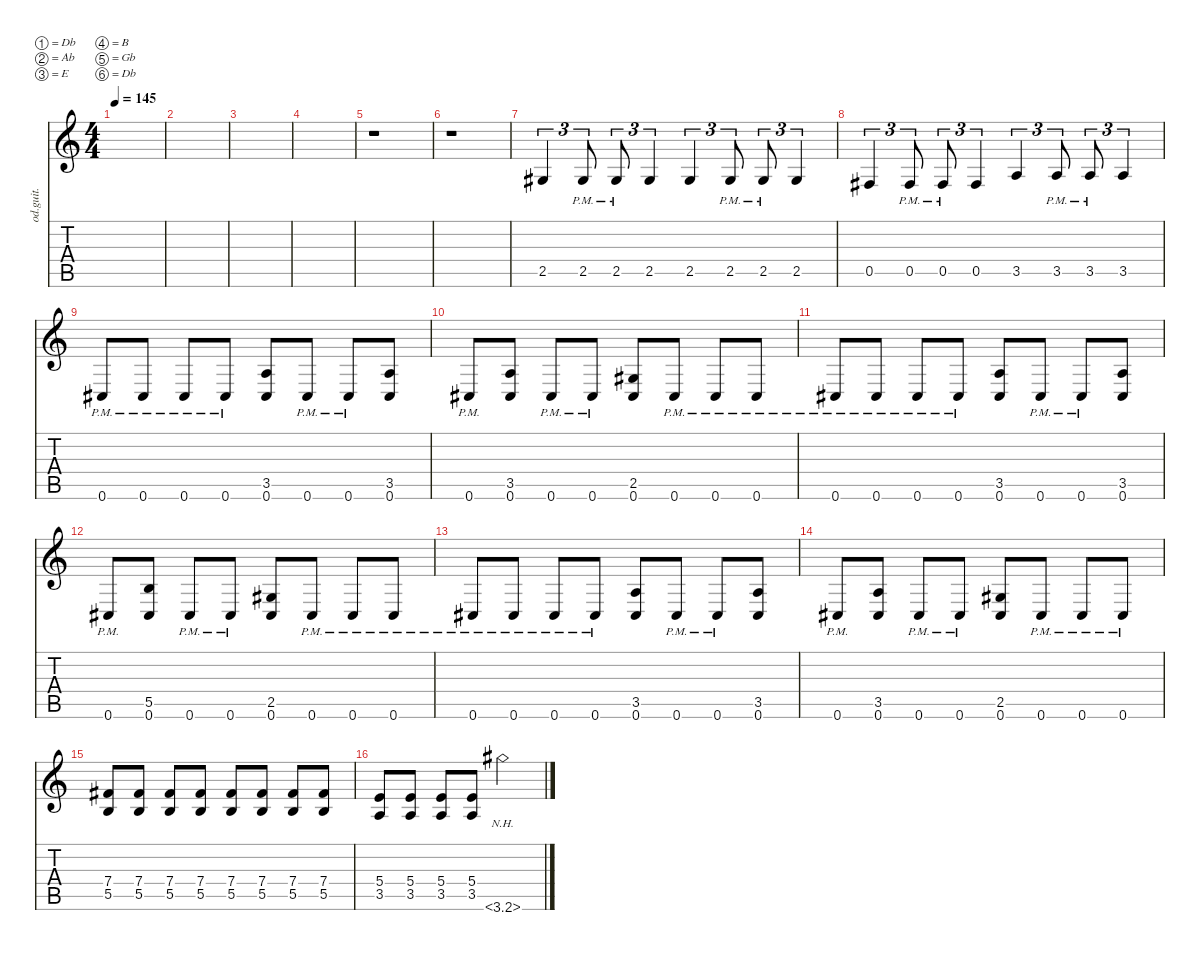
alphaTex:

\defaultSystemsLayout 4
\hideDynamics
\bracketExtendMode nobrackets
\otherSystemsTrackNameOrientation horizontal
\track ("Overdriven Guitar" "od.guit.") {instrument overdrivenguitar}
\staff {score tabs}
\tuning (Db4 Ab3 E3 B2 Gb2 Db2)
\ts (4 4)
\tempo 145
\clef g2
\ks c
|
|
|
|
r.1{beam Down} |
r.1{beam Down} |
2.5{acc #}.4{tu (3 2) beam Up} 2.5{pm acc #}.8{tu (3 2) beam Up} 2.5{pm acc #}.8{tu (3 2) beam Up} 2.5{acc #}.4{tu (3 2) beam Up} 2.5{acc #}.4{tu (3 2) beam Up} 2.5{pm acc #}.8{tu (3 2) beam Up} 2.5{pm acc #}.8{tu (3 2) beam Up} 2.5{acc #}.4{tu (3 2) beam Up} |
0.5{acc #}.4{tu (3 2) beam Up} 0.5{pm acc #}.8{tu (3 2) beam Up} 0.5{pm acc #}.8{tu (3 2) beam Up} 0.5{acc #}.4{tu (3 2) beam Up} 3.5.4{tu (3 2) beam Up} 3.5{pm}.8{tu (3 2) beam Up} 3.5{pm}.8{tu (3 2) beam Up} 3.5.4{tu (3 2) beam Up} |
0.6{pm acc #}.8{beam Up} 0.6{pm acc #}.8{beam Up} 0.6{pm acc #}.8{beam Up} 0.6{pm acc #}.8{beam Up} (0.6{acc #} 3.5).8{beam Up} 0.6{pm acc #}.8{beam Up} 0.6{pm acc #}.8{beam Up} (0.6{acc #} 3.5).8{beam Up} |
0.6{pm acc #}.8{beam Up} (0.6{acc #} 3.5).8{beam Up} 0.6{pm acc #}.8{beam Up} 0.6{pm acc #}.8{beam Up} (0.6{acc #} 2.5{acc #}).8{beam Up} 0.6{pm acc #}.8{beam Up} 0.6{pm acc #}.8{beam Up} 0.6{pm acc #}.8{beam Up} |
0.6{pm acc #}.8{beam Up} 0.6{pm acc #}.8{beam Up} 0.6{pm acc #}.8{beam Up} 0.6{pm acc #}.8{beam Up} (0.6{acc #} 3.5).8{beam Up} 0.6{pm acc #}.8{beam Up} 0.6{pm acc #}.8{beam Up} (0.6{acc #} 3.5).8{beam Up} |
0.6{pm acc #}.8{beam Up} (0.6{acc #} 5.5).8{beam Up} 0.6{pm acc #}.8{beam Up} 0.6{pm acc #}.8{beam Up} (0.6{acc #} 2.5{acc #}).8{beam Up} 0.6{pm acc #}.8{beam Up} 0.6{pm acc #}.8{beam Up} 0.6{pm acc #}.8{beam Up} |
0.6{pm acc #}.8{beam Up} 0.6{pm acc #}.8{beam Up} 0.6{pm acc #}.8{beam Up} 0.6{pm acc #}.8{beam Up} (3.5 0.6{acc #}).8{beam Up} 0.6{pm acc #}.8{beam Up} 0.6{pm acc #}.8{beam Up} (3.5 0.6{acc #}).8{beam Up} |
0.6{pm acc #}.8{beam Up} (3.5 0.6{acc #}).8{beam Up} 0.6{pm acc #}.8{beam Up} 0.6{pm acc #}.8{beam Up} (2.5{acc #} 0.6{acc #}).8{beam Up} 0.6{pm acc #}.8{beam Up} 0.6{pm acc #}.8{beam Up} 0.6{pm acc #}.8{beam Up} |
(5.5 7.4{acc #}).8{beam Up} (5.5 7.4{acc #}).8{beam Up} (5.5 7.4{acc #}).8{beam Up} (5.5 7.4{acc #}).8{beam Up} (5.5 7.4{acc #}).8{beam Up} (5.5 7.4{acc #}).8{beam Up} (5.5 7.4{acc #}).8{beam Up} (5.5 7.4{acc #}).8{beam Up} |
(3.5 5.4).8{beam Up} (3.5 5.4).8{beam Up} (3.5 5.4).8{beam Up} (3.5 5.4).8{beam Up} 3.6{nh}.2{beam Down}
